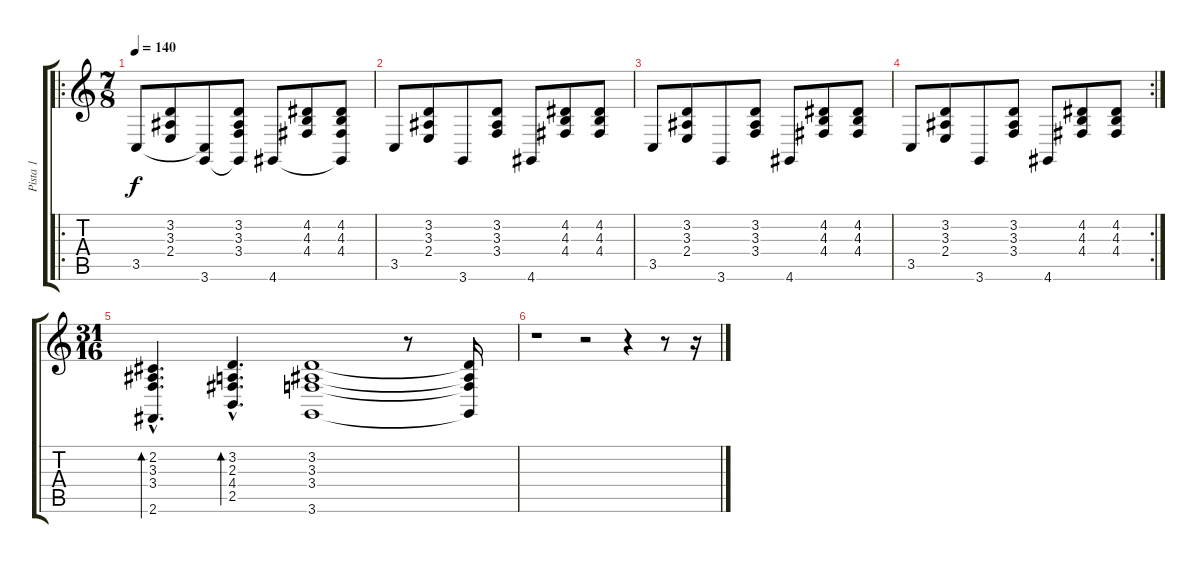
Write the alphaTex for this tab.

\track ("Pista 1" "Pista 1") {instrument electricpiano1}
\staff {score tabs}
\tuning (E4 B3 G3 D3 A2 E2) {hide}
\ro
\ts (7 8)
\tempo 140
\clef g2
\ks c
3.5.8{dy f} (3.2 3.3 2.4).8 (3.5{t} 3.6).8 (3.2 3.3 3.4 3.6{t}).8 4.6.8 (4.2 4.3 4.4).8 (4.2 4.3 4.4 4.6{t}).8 |
3.5.8 (3.2 3.3 2.4).8 3.6.8 (3.2 3.3 3.4).8 4.6.8 (4.2 4.3 4.4).8 (4.2 4.3 4.4).8 |
3.5.8 (3.2 3.3 2.4).8 3.6.8 (3.2 3.3 3.4).8 4.6.8 (4.2 4.3 4.4).8 (4.2 4.3 4.4).8 |
\rc 2
3.5.8 (3.2 3.3 2.4).8 3.6.8 (3.2 3.3 3.4).8 4.6.8 (4.2 4.3 4.4).8 (4.2 4.3 4.4).8 |
\ts (31 16)
(2.2{hac} 3.3{hac} 3.4{hac} 2.6{hac}).4{d bd 240} (3.2{hac} 2.3{hac} 4.4{hac} 2.5{hac}).4{d bd 240} (3.2 3.3 3.4 3.6).1 r.8 (3.2{t} 3.3{t} 3.4{t} 3.6{t}).16 |
r.1 r.2 r.4 r.8 r.16
